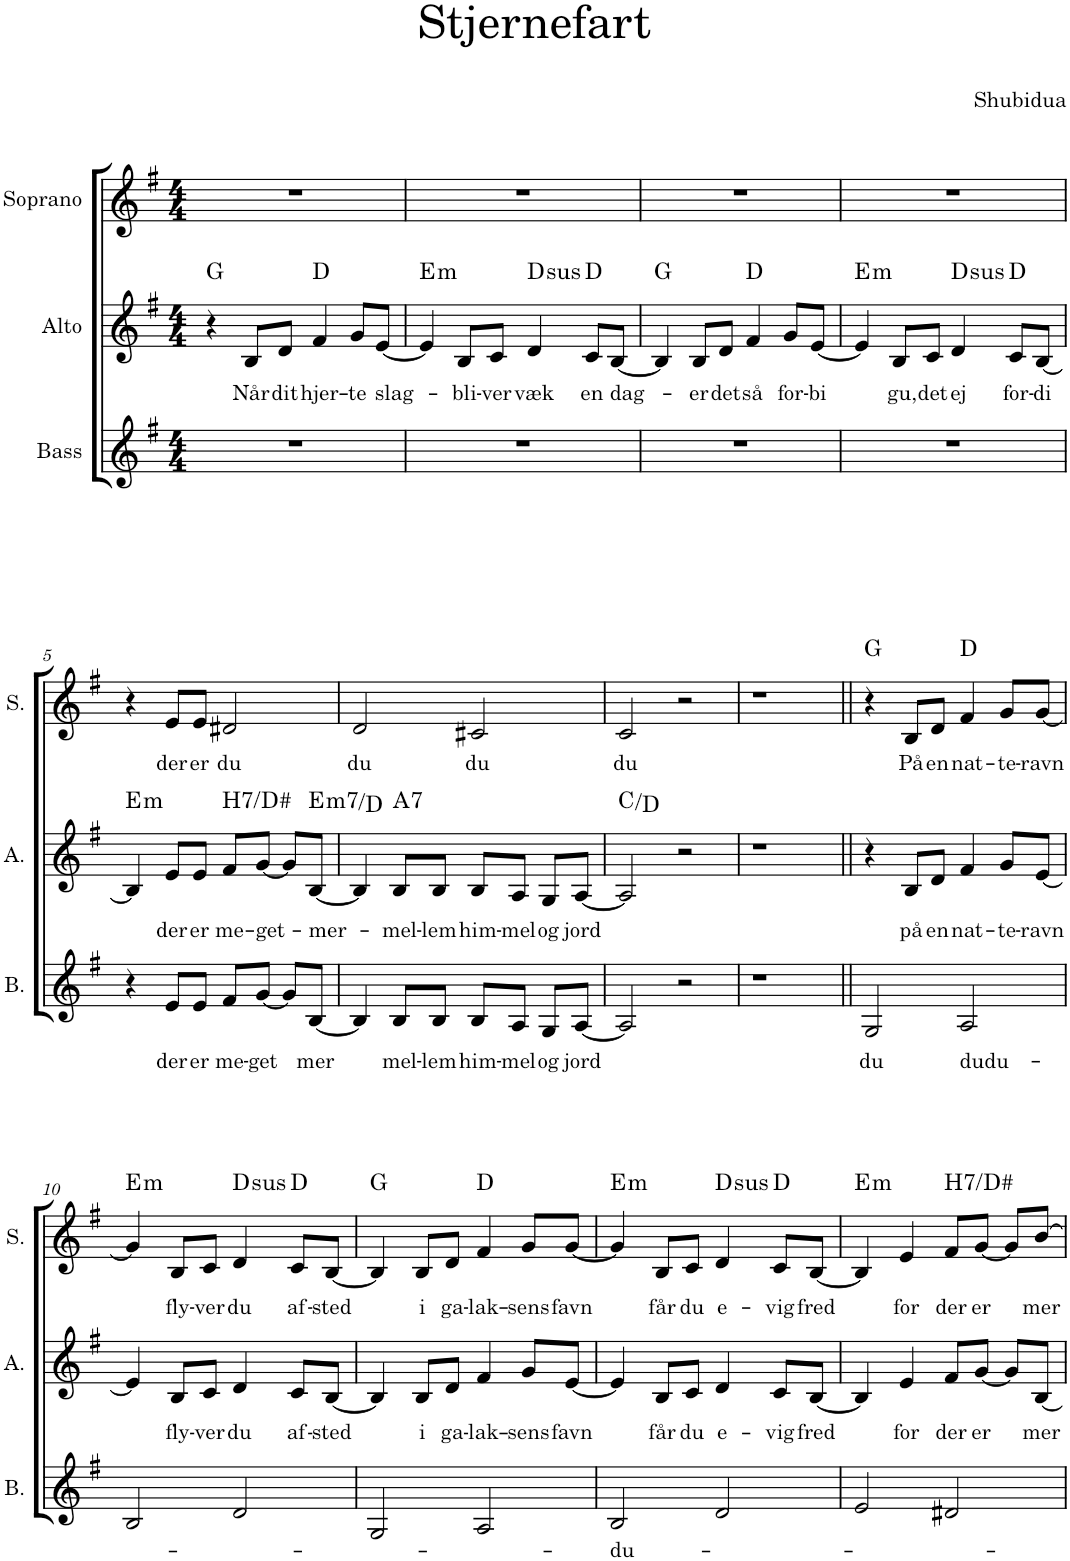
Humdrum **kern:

**kern	**text	**kern	**text	**harte	**kern	**text	**harte
*part3	*part3	*part2	*part2	*part2	*part1	*part1	*part1
*staff3	*staff3	*staff2	*staff2	*	*staff1	*staff1	*
*I"Bass	*	*I"Alto	*	*	*I"Soprano	*	*
*I'B.	*	*I'A.	*	*	*I'S.	*	*
*clefG2	*	*clefG2	*	*	*clefG2	*	*
*k[f#]	*	*k[f#]	*	*	*k[f#]	*	*
*M4/4	*	*M4/4	*	*	*M4/4	*	*
=1	=1	=1	=1	=1	=1	=1	=1
1r	.	4r	.	G:maj	1r	.	.
!	!	!	!LO:LY:b	!	!	!	!
.	.	8B/L	Når	.	.	.	.
!	!	!	!LO:LY:b	!	!	!	!
.	.	8d/J	dit	.	.	.	.
!	!	!	!LO:LY:b	!	!	!	!
.	.	4f#/	hjer-	D:maj	.	.	.
!	!	!	!LO:LY:b	!	!	!	!
.	.	8g/L	-te	.	.	.	.
!	!	!	!LO:LY:b	!	!	!	!
.	.	[8e/J	slag-	.	.	.	.
=2	=2	=2	=2	=2	=2	=2	=2
!	!	!	!	!LO:H:kt=m	!	!	!
1r	.	4e/]	.	E:min	1r	.	.
!	!	!	!LO:LY:b	!	!	!	!
.	.	8B/L	-bli-	.	.	.	.
!	!	!	!LO:LY:b	!	!	!	!
.	.	8c/J	-ver	.	.	.	.
!	!	!	!LO:LY:b	!LO:H:kt=sus	!	!	!
.	.	4d/	væk	D:sus4	.	.	.
!	!	!	!LO:LY:b	!	!	!	!
.	.	8c/L	en	D:maj	.	.	.
!	!	!	!LO:LY:b	!	!	!	!
.	.	[8B/J	dag-	.	.	.	.
=3	=3	=3	=3	=3	=3	=3	=3
1r	.	4B/]	.	G:maj	1r	.	.
!	!	!	!LO:LY:b	!	!	!	!
.	.	8B/L	-er	.	.	.	.
!	!	!	!LO:LY:b	!	!	!	!
.	.	8d/J	det	.	.	.	.
!	!	!	!LO:LY:b	!	!	!	!
.	.	4f#/	så	D:maj	.	.	.
!	!	!	!LO:LY:b	!	!	!	!
.	.	8g/L	for-	.	.	.	.
!	!	!	!LO:LY:b	!	!	!	!
.	.	[8e/J	-bi	.	.	.	.
=4	=4	=4	=4	=4	=4	=4	=4
!	!	!	!	!LO:H:kt=m	!	!	!
1r	.	4e/]	.	E:min	1r	.	.
!	!	!	!LO:LY:b	!	!	!	!
.	.	8B/L	gu,	.	.	.	.
!	!	!	!LO:LY:b	!	!	!	!
.	.	8c/J	det	.	.	.	.
!	!	!	!LO:LY:b	!LO:H:kt=sus	!	!	!
.	.	4d/	ej	D:sus4	.	.	.
!	!	!	!LO:LY:b	!	!	!	!
.	.	8c/L	for-	D:maj	.	.	.
!	!	!	!LO:LY:b	!	!	!	!
.	.	[8B/J	-di	.	.	.	.
!!LO:LB:g=z
=5	=5	=5	=5	=5	=5	=5	=5
!	!	!	!	!LO:H:kt=m	!	!	!
4r	.	4B/]	.	E:min	4r	.	.
!	!LO:LY:b	!	!LO:LY:b	!	!	!LO:LY:b	!
8e/L	der	8e/L	der	.	8e/L	der	.
!	!LO:LY:b	!	!LO:LY:b	!	!	!LO:LY:b	!
8e/J	er	8e/J	er	.	8e/J	er	.
!	!LO:LY:b	!	!LO:LY:b	!LO:H:kt=H7/D#	!	!LO:LY:b	!
8f#/L	me-	8f#/L	me-	N	2d#X/	du	.
!	!LO:LY:b	!	!LO:LY:b	!	!	!	!
[8g/J	-get	[8g/J	-get-	.	.	.	.
8g/L]	.	8g/L]	.	.	.	.	.
!	!LO:LY:b	!	!LO:LY:b	!LO:H:kt=m7	!	!	!
[8B/J	mer	[8B/J	-mer-	E:min7/b7	.	.	.
=6	=6	=6	=6	=6	=6	=6	=6
!	!	!	!	!	!	!LO:LY:b	!
4B/]	.	4B/]	.	.	2d/	du	.
!	!LO:LY:b	!	!LO:LY:b	!LO:H:kt=7	!	!	!
8B/L	mel-	8B/L	mel-	A:7	.	.	.
!	!LO:LY:b	!	!LO:LY:b	!	!	!	!
8B/J	-lem	8B/J	-lem	.	.	.	.
!	!LO:LY:b	!	!LO:LY:b	!	!	!LO:LY:b	!
8B/L	him-	8B/L	him-	.	2c#X/	du	.
!	!LO:LY:b	!	!LO:LY:b	!	!	!	!
8A/J	-mel	8A/J	-mel	.	.	.	.
!	!LO:LY:b	!	!LO:LY:b	!	!	!	!
8G/L	og	8G/L	og	.	.	.	.
!	!LO:LY:b	!	!LO:LY:b	!	!	!	!
[8A/J	jord	[8A/J	jord	.	.	.	.
=7	=7	=7	=7	=7	=7	=7	=7
!	!	!	!	!	!	!LO:LY:b	!
2A/]	.	2A/]	.	C:maj/2	2c/	du	.
2r	.	2r	.	.	2r	.	.
=8	=8	=8	=8	=8	=8	=8	=8
1r	.	1r	.	.	1r	.	.
=9||	=9||	=9||	=9||	=9||	=9||	=9||	=9||
!	!LO:LY:b	!	!	!	!	!	!
2G/	du	4r	.	.	4r	.	G:maj
!	!	!	!LO:LY:b	!	!	!LO:LY:b	!
.	.	8B/L	på	.	8B/L	På	.
!	!	!	!LO:LY:b	!	!	!LO:LY:b	!
.	.	8d/J	en	.	8d/J	en	.
!	!LO:LY:b	!	!LO:LY:b	!	!	!LO:LY:b	!
2A/	dudu-	4f#/	nat-	.	4f#/	nat-	D:maj
!	!	!	!LO:LY:b	!	!	!LO:LY:b	!
.	.	8g/L	-te-	.	8g/L	-te-	.
!	!	!	!LO:LY:b	!	!	!LO:LY:b	!
.	.	[8e/J	-ravn	.	[8g/J	-ravn	.
!!LO:LB:g=z
=10	=10	=10	=10	=10	=10	=10	=10
!	!	!	!	!	!	!	!LO:H:kt=m
2B/	.	4e/]	.	.	4g/]	.	E:min
!	!	!	!LO:LY:b	!	!	!LO:LY:b	!
.	.	8B/L	fly-	.	8B/L	fly-	.
!	!	!	!LO:LY:b	!	!	!LO:LY:b	!
.	.	8c/J	-ver	.	8c/J	-ver	.
!	!	!	!LO:LY:b	!	!	!LO:LY:b	!LO:H:kt=sus
2d/	.	4d/	du	.	4d/	du	D:sus4
!	!	!	!LO:LY:b	!	!	!LO:LY:b	!
.	.	8c/L	af-	.	8c/L	af-	D:maj
!	!	!	!LO:LY:b	!	!	!LO:LY:b	!
.	.	[8B/J	-sted	.	[8B/J	-sted	.
=11	=11	=11	=11	=11	=11	=11	=11
2G/	.	4B/]	.	.	4B/]	.	G:maj
!	!	!	!LO:LY:b	!	!	!LO:LY:b	!
.	.	8B/L	i	.	8B/L	i	.
!	!	!	!LO:LY:b	!	!	!LO:LY:b	!
.	.	8d/J	ga-	.	8d/J	ga-	.
!	!	!	!LO:LY:b	!	!	!LO:LY:b	!
2A/	.	4f#/	-lak-	.	4f#/	-lak-	D:maj
!	!	!	!LO:LY:b	!	!	!LO:LY:b	!
.	.	8g/L	-sens	.	8g/L	-sens	.
!	!	!	!LO:LY:b	!	!	!LO:LY:b	!
.	.	[8e/J	favn	.	[8g/J	favn	.
=12	=12	=12	=12	=12	=12	=12	=12
!	!LO:LY:b	!	!	!	!	!	!LO:H:kt=m
2B/	du-	4e/]	.	.	4g/]	.	E:min
!	!	!	!LO:LY:b	!	!	!LO:LY:b	!
.	.	8B/L	får	.	8B/L	får	.
!	!	!	!LO:LY:b	!	!	!LO:LY:b	!
.	.	8c/J	du	.	8c/J	du	.
!	!	!	!LO:LY:b	!	!	!LO:LY:b	!LO:H:kt=sus
2d/	.	4d/	e-	.	4d/	e-	D:sus4
!	!	!	!LO:LY:b	!	!	!LO:LY:b	!
.	.	8c/L	-vig	.	8c/L	-vig	D:maj
!	!	!	!LO:LY:b	!	!	!LO:LY:b	!
.	.	[8B/J	fred	.	[8B/J	fred	.
=13	=13	=13	=13	=13	=13	=13	=13
!	!	!	!	!	!	!	!LO:H:kt=m
2e/	.	4B/]	.	.	4B/]	.	E:min
!	!	!	!LO:LY:b	!	!	!LO:LY:b	!
.	.	4e/	for	.	4e/	for	.
!	!	!	!LO:LY:b	!	!	!LO:LY:b	!LO:H:kt=H7/D#
2d#X/	.	8f#/L	der	.	8f#/L	der	N
!	!	!	!LO:LY:b	!	!	!LO:LY:b	!
.	.	[8g/J	er	.	[8g/J	er	.
.	.	8g/L]	.	.	8g/L]	.	.
!	!	!	!LO:LY:b	!	!	!LO:LY:b	!
.	.	[8B/J	mer	.	[8b/J	mer	.
=	=	=	=	=	=	=	=
*-	*-	*-	*-	*-	*-	*-	*-
